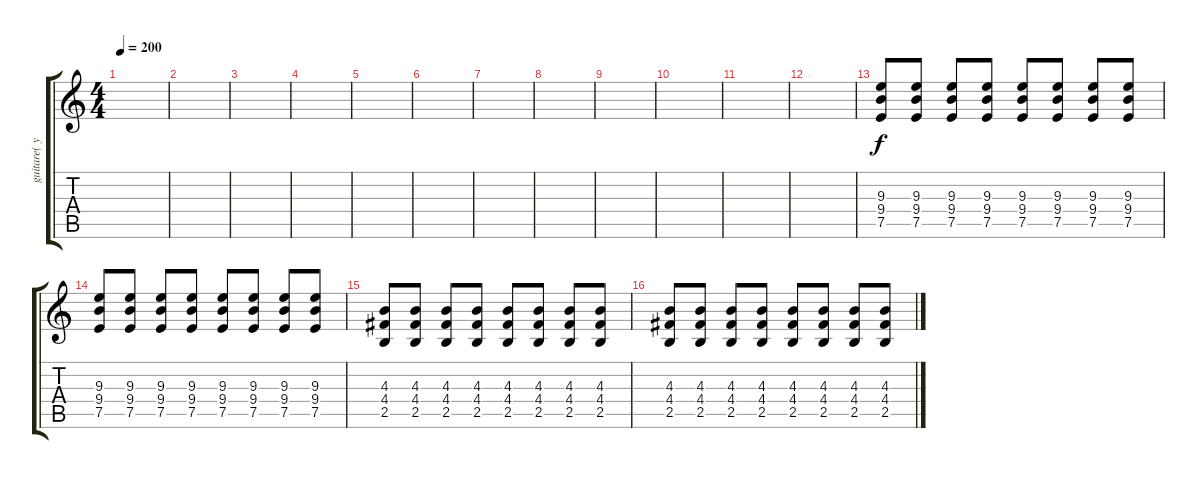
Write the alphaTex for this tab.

\track ("guitare( yann ) " "guitare( y") {instrument overdrivenguitar}
\staff {score tabs}
\tuning (E4 B3 G3 D3 A2 E2) {hide}
\ts (4 4)
\tempo 200
\clef g2
\ks c
|
|
|
|
|
|
|
|
|
|
|
|
(9.3 9.4 7.5).8 (9.3 9.4 7.5).8 (9.3 9.4 7.5).8 (9.3 9.4 7.5).8 (9.3 9.4 7.5).8 (9.3 9.4 7.5).8 (9.3 9.4 7.5).8 (9.3 9.4 7.5).8 |
(9.3 9.4 7.5).8 (9.3 9.4 7.5).8 (9.3 9.4 7.5).8 (9.3 9.4 7.5).8 (9.3 9.4 7.5).8 (9.3 9.4 7.5).8 (9.3 9.4 7.5).8 (9.3 9.4 7.5).8 |
(4.3 4.4 2.5).8 (4.3 4.4 2.5).8 (4.3 4.4 2.5).8 (4.3 4.4 2.5).8 (4.3 4.4 2.5).8 (4.3 4.4 2.5).8 (4.3 4.4 2.5).8 (4.3 4.4 2.5).8 |
(4.3 4.4 2.5).8 (4.3 4.4 2.5).8 (4.3 4.4 2.5).8 (4.3 4.4 2.5).8 (4.3 4.4 2.5).8 (4.3 4.4 2.5).8 (4.3 4.4 2.5).8 (4.3 4.4 2.5).8
